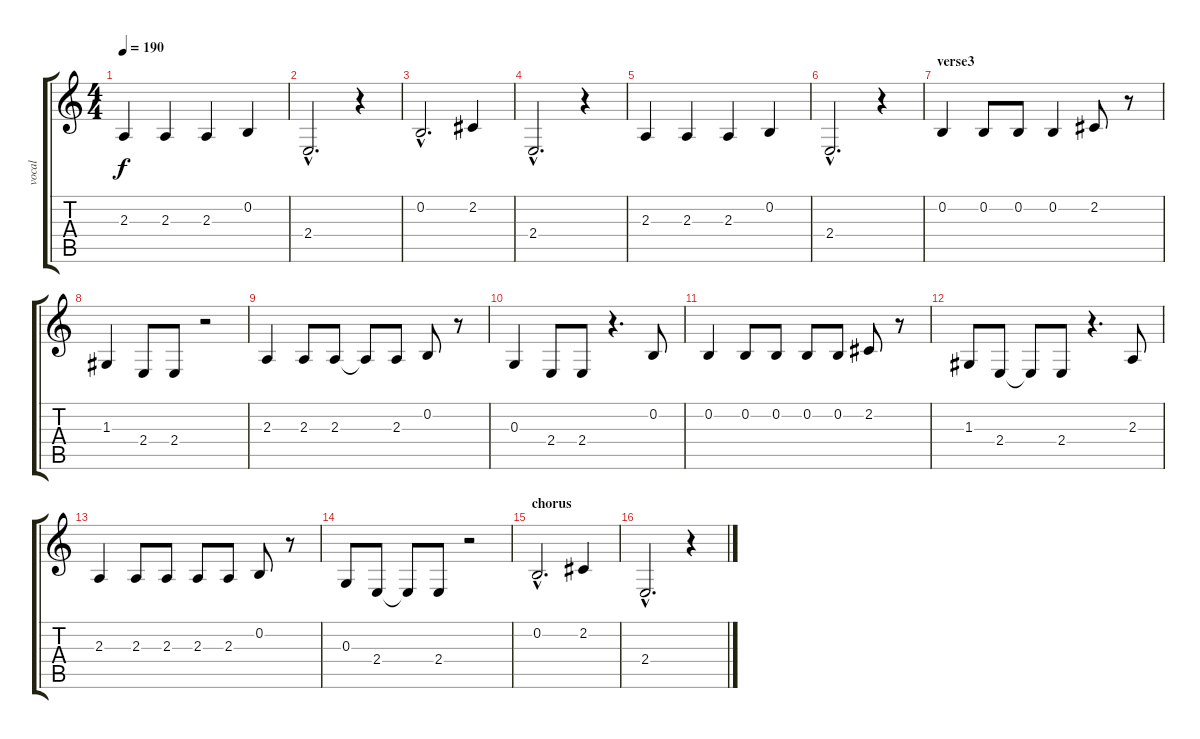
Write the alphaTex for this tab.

\track ("vocal" "vocal") {instrument lead6voice}
\staff {score tabs}
\tuning (E4 B3 G3 D3 A2 E2) {hide}
\ts (4 4)
\tempo 190
\clef g2
\ks c
2.3.4{dy f} 2.3.4 2.3.4 0.2.4 |
2.4{hac}.2{d} r.4 |
0.2{hac}.2{d} 2.2.4 |
2.4{hac}.2{d} r.4 |
2.3.4 2.3.4 2.3.4 0.2.4 |
2.4{hac}.2{d} r.4 |
\section ("" "verse3")
0.2.4 0.2.8 0.2.8 0.2.4 2.2.8 r.8 |
1.3.4 2.4.8 2.4.8 r.2 |
2.3.4 2.3.8 2.3.8 2.3{t}.8 2.3.8 0.2.8 r.8 |
0.3.4 2.4.8 2.4.8 r.4{d} 0.2.8 |
0.2.4 0.2.8 0.2.8 0.2.8 0.2.8 2.2.8 r.8 |
1.3.8 2.4.8 2.4{t}.8 2.4.8 r.4{d} 2.3.8 |
2.3.4 2.3.8 2.3.8 2.3.8 2.3.8 0.2.8 r.8 |
0.3.8 2.4.8 2.4{t}.8 2.4.8 r.2 |
\section ("" "chorus")
0.2{hac}.2{d} 2.2.4 |
2.4{hac}.2{d} r.4
